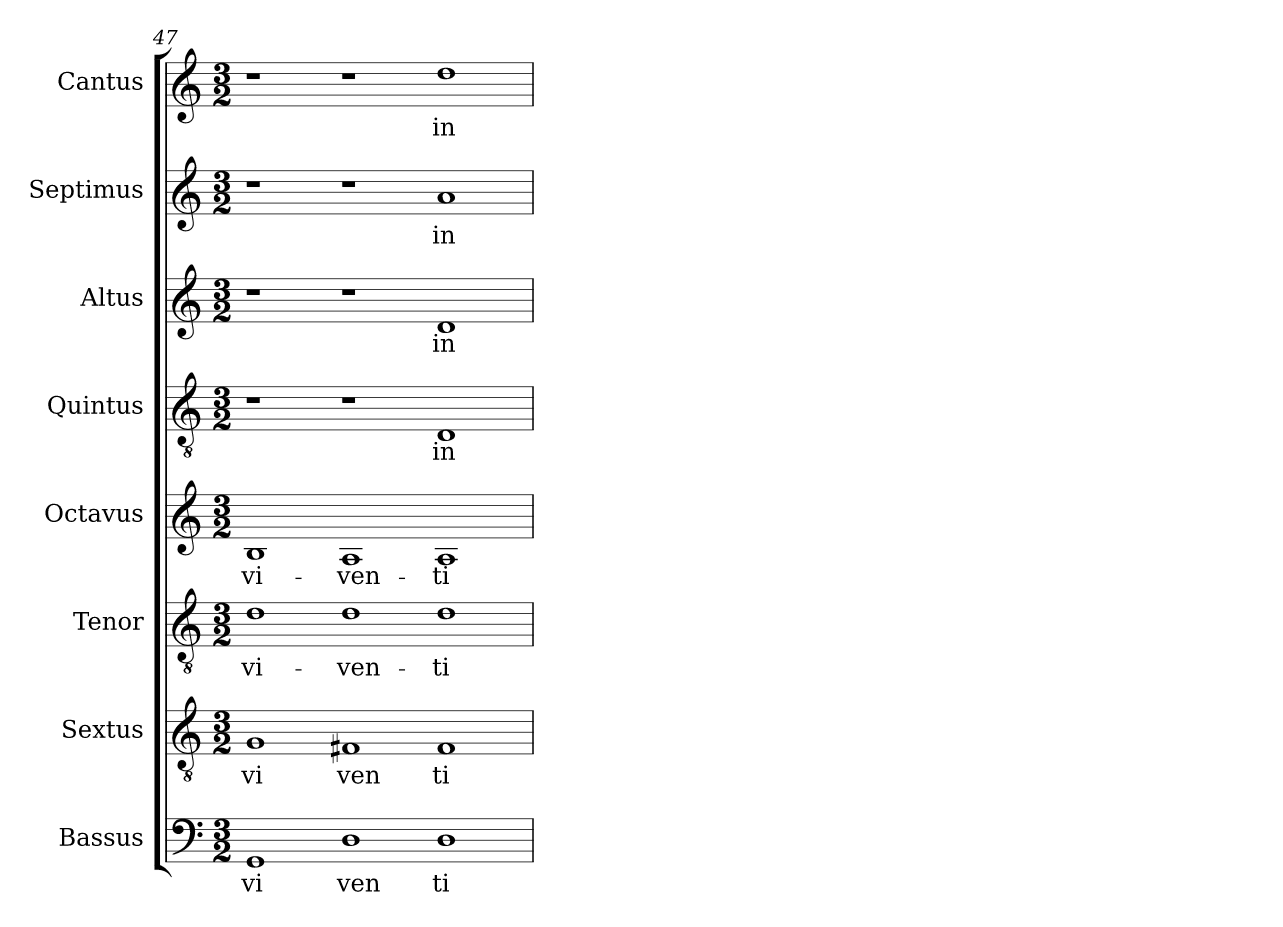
**kern	**text	**kern	**text	**kern	**text	**kern	**text	**kern	**text	**kern	**text	**kern	**text	**kern	**text
*part8	*part8	*part7	*part7	*part6	*part6	*part5	*part5	*part4	*part4	*part3	*part3	*part2	*part2	*part1	*part1
*staff8	*staff8	*staff7	*staff7	*staff6	*staff6	*staff5	*staff5	*staff4	*staff4	*staff3	*staff3	*staff2	*staff2	*staff1	*staff1
*I"Bassus	*	*I"Sextus	*	*I"Tenor	*	*I"Octavus	*	*I"Quintus	*	*I"Altus	*	*I"Septimus	*	*I"Cantus	*
*clefF4	*	*clefGv2	*	*clefGv2	*	*clefG2	*	*clefGv2	*	*clefG2	*	*clefG2	*	*clefG2	*
*	*	*	*	*	*	*	*	*	*	*	*	*k[]	*	*	*
*	*	*	*	*	*	*	*	*	*	*	*	*C:	*	*	*
*M3/2	*	*M3/2	*	*M3/2	*	*M3/2	*	*M3/2	*	*M3/2	*	*M3/2	*	*M3/2	*
=47	=47	=47	=47	=47	=47	=47	=47	=47	=47	=47	=47	=47	=47	=47	=47
!	!LO:LY:b:cj	!	!LO:LY:b:cj	!	!LO:LY:b:cj	!	!LO:LY:b:cj	!	!	!	!	!	!	!	!
1GG	vi	1G	vi	1d	vi-	1B	vi-	1r	.	1r	.	1r	.	1r	.
!	!LO:LY:b:cj	!	!LO:LY:b:cj	!	!LO:LY:b:cj	!	!LO:LY:b:cj	!	!	!	!	!	!	!	!
1D	ven	1F#X	ven	1d	-ven-	1A	-ven-	1r	.	1r	.	1r	.	1r	.
!	!LO:LY:b:cj	!	!LO:LY:b:cj	!	!LO:LY:b:cj	!	!LO:LY:b:cj	!	!LO:LY:b:cj	!	!LO:LY:b:cj	!	!LO:LY:b:cj	!	!LO:LY:b:cj
1D	ti	1F#	ti	1d	-ti-	1A	-ti-	1D	in	1d	in	1a	in	1dd	in
=	=	=	=	=	=	=	=	=	=	=	=	=	=	=	=
*-	*-	*-	*-	*-	*-	*-	*-	*-	*-	*-	*-	*-	*-	*-	*-
